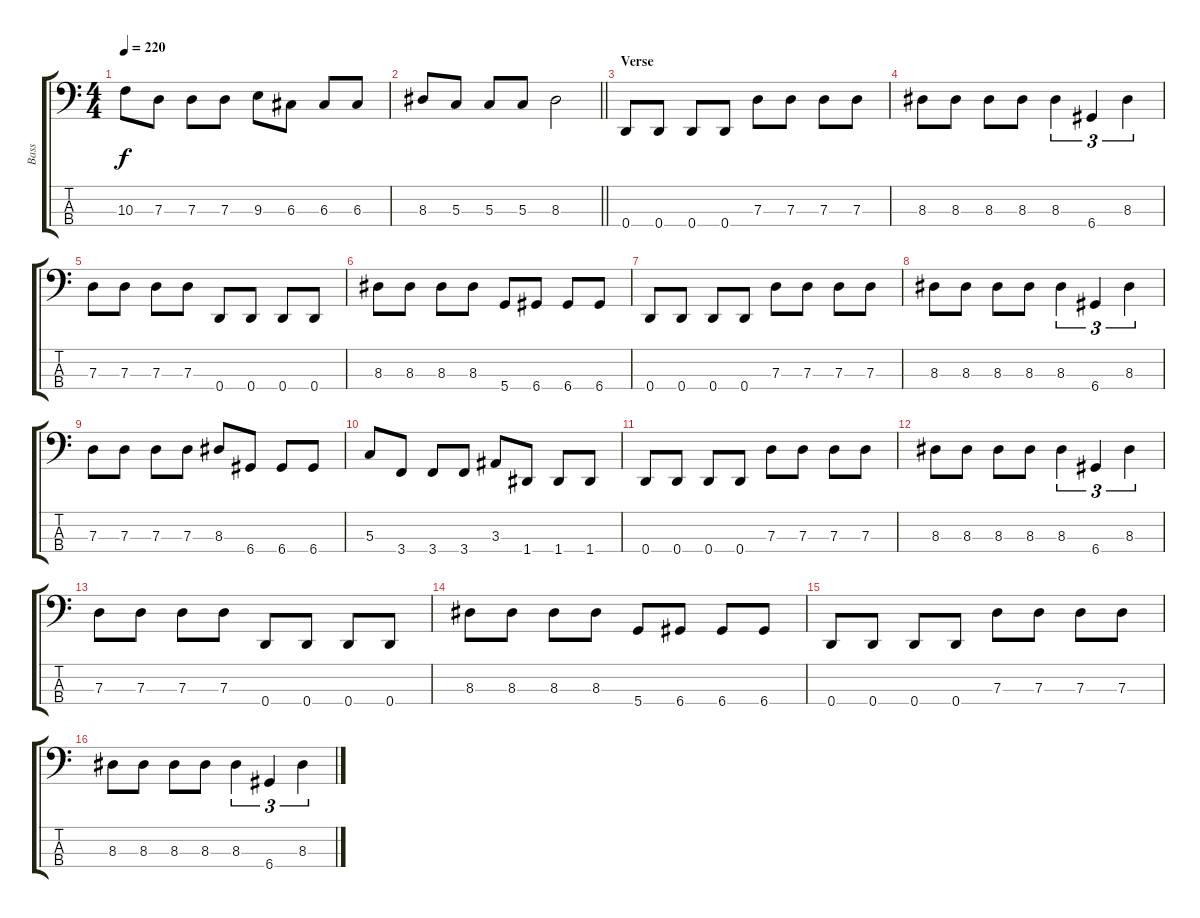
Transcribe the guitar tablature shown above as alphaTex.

\track ("Bass" "Bass") {instrument electricbassfinger}
\staff {score tabs}
\tuning (F2 C2 G1 D1) {hide}
\ts (4 4)
\tempo 220
\clef f4
\ks c
10.3.8{dy f} 7.3.8 7.3.8 7.3.8 9.3.8 6.3.8 6.3.8 6.3.8 |
\barLineRight lightlight
8.3.8 5.3.8 5.3.8 5.3.8 8.3.2 |
\section ("" "Verse")
0.4.8 0.4.8 0.4.8 0.4.8 7.3.8 7.3.8 7.3.8 7.3.8 |
8.3.8 8.3.8 8.3.8 8.3.8 8.3.4{tu (3 2)} 6.4.4{tu (3 2)} 8.3.4{tu (3 2)} |
7.3.8 7.3.8 7.3.8 7.3.8 0.4.8 0.4.8 0.4.8 0.4.8 |
8.3.8 8.3.8 8.3.8 8.3.8 5.4.8 6.4.8 6.4.8 6.4.8 |
0.4.8 0.4.8 0.4.8 0.4.8 7.3.8 7.3.8 7.3.8 7.3.8 |
8.3.8 8.3.8 8.3.8 8.3.8 8.3.4{tu (3 2)} 6.4.4{tu (3 2)} 8.3.4{tu (3 2)} |
7.3.8 7.3.8 7.3.8 7.3.8 8.3.8 6.4.8 6.4.8 6.4.8 |
5.3.8 3.4.8 3.4.8 3.4.8 3.3.8 1.4.8 1.4.8 1.4.8 |
0.4.8 0.4.8 0.4.8 0.4.8 7.3.8 7.3.8 7.3.8 7.3.8 |
8.3.8 8.3.8 8.3.8 8.3.8 8.3.4{tu (3 2)} 6.4.4{tu (3 2)} 8.3.4{tu (3 2)} |
7.3.8 7.3.8 7.3.8 7.3.8 0.4.8 0.4.8 0.4.8 0.4.8 |
8.3.8 8.3.8 8.3.8 8.3.8 5.4.8 6.4.8 6.4.8 6.4.8 |
0.4.8 0.4.8 0.4.8 0.4.8 7.3.8 7.3.8 7.3.8 7.3.8 |
8.3.8 8.3.8 8.3.8 8.3.8 8.3.4{tu (3 2)} 6.4.4{tu (3 2)} 8.3.4{tu (3 2)}
